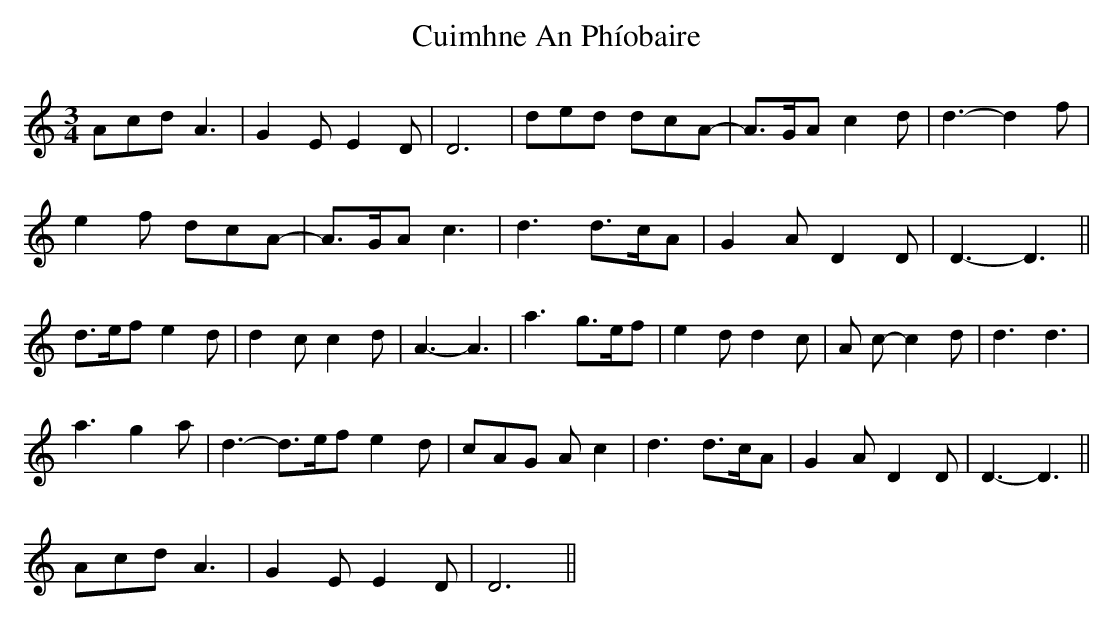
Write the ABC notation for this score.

X:1
T: Cuimhne An Phíobaire
M: 3/4
L: 1/8
K: Ddor
Acd A3|G2 E E2 D|D6|ded dcA-|A>GA c2 d|d3-d2 f|
e2 f dcA-|A>GA c3|d3 d>cA|G2 A D2 D|D3-D3||
d>ef e2 d|d2 c c2 d|A3-A3|a3 g>ef|e2 d d2 c|A c-c2 d|d3 d3|
a3 g2a|d3-d>ef e2 d|cAG A c2|d3 d>cA|G2 A D2 D|D3-D3||
Acd A3|G2 E E2 D|D6||
